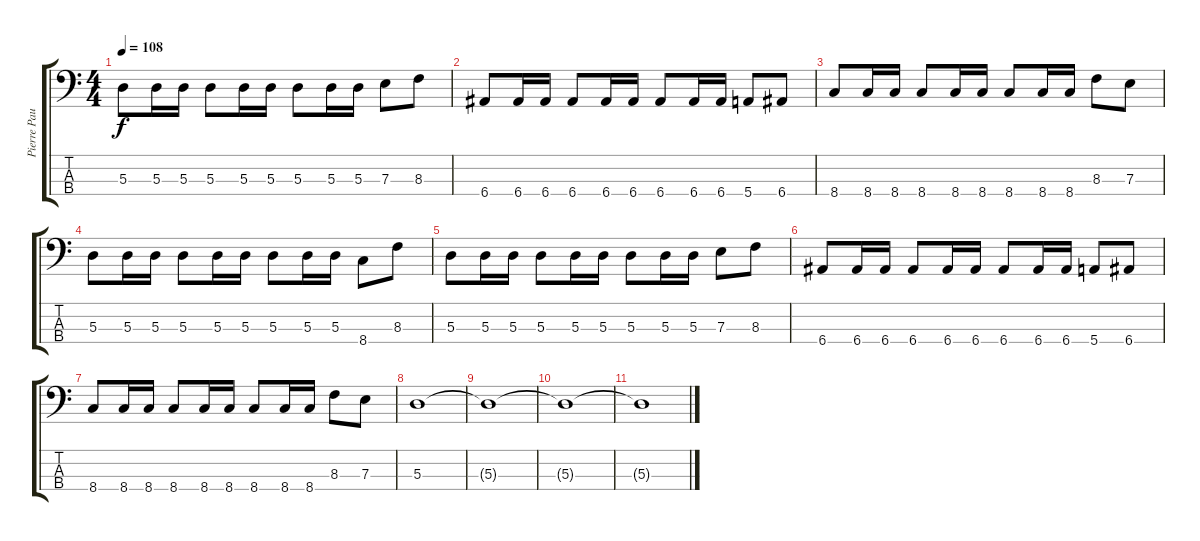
\track ("Pierre Paul" "Pierre Pau") {instrument electricbasspick}
\staff {score tabs}
\tuning (G2 D2 A1 E1) {hide}
\ts (4 4)
\tempo 108
\clef f4
\ks c
5.3.8{dy f} 5.3.16 5.3.16 5.3.8 5.3.16 5.3.16 5.3.8 5.3.16 5.3.16 7.3.8 8.3.8 |
6.4.8 6.4.16 6.4.16 6.4.8 6.4.16 6.4.16 6.4.8 6.4.16 6.4.16 5.4.8 6.4.8 |
8.4.8 8.4.16 8.4.16 8.4.8 8.4.16 8.4.16 8.4.8 8.4.16 8.4.16 8.3.8 7.3.8 |
5.3.8 5.3.16 5.3.16 5.3.8 5.3.16 5.3.16 5.3.8 5.3.16 5.3.16 8.4.8 8.3.8 |
5.3.8 5.3.16 5.3.16 5.3.8 5.3.16 5.3.16 5.3.8 5.3.16 5.3.16 7.3.8 8.3.8 |
6.4.8 6.4.16 6.4.16 6.4.8 6.4.16 6.4.16 6.4.8 6.4.16 6.4.16 5.4.8 6.4.8 |
8.4.8 8.4.16 8.4.16 8.4.8 8.4.16 8.4.16 8.4.8 8.4.16 8.4.16 8.3.8 7.3.8 |
5.3.1 |
5.3{t}.1 |
5.3{t}.1 |
5.3{t}.1
